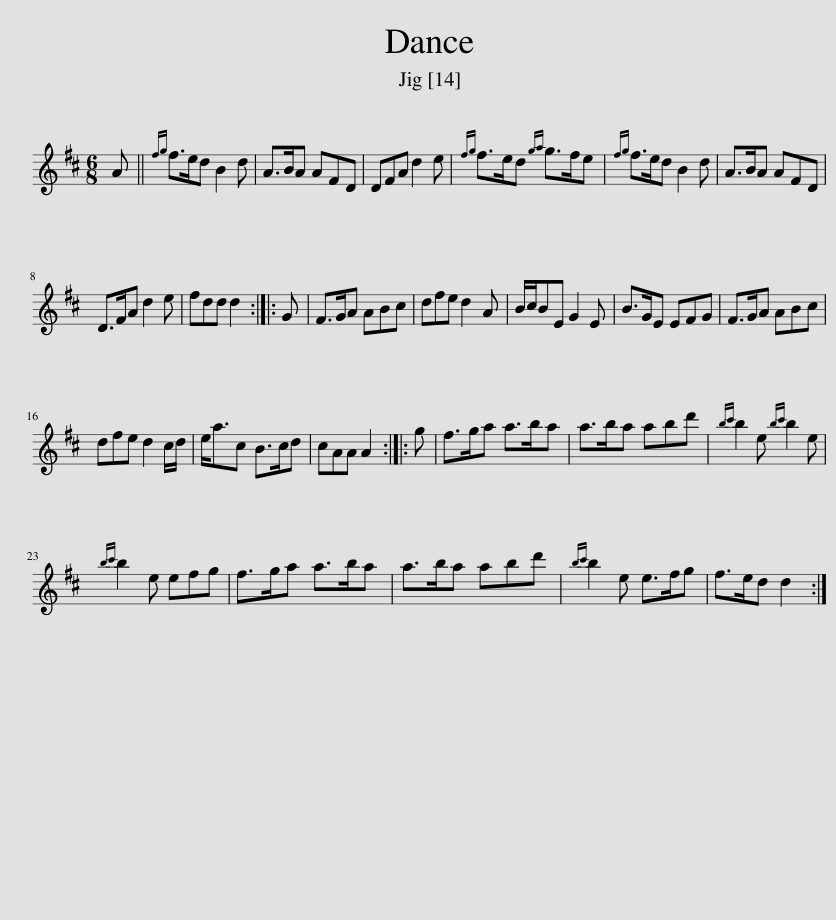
X:1
L:1/8
M:6/8
I:linebreak $
K:D
V:1 treble
V:1
 A ||{fg} f>ed B2 d | A>BA AFD | DFA d2 e |{fg} f>ed{ga} g>fe | %5
{fg} f>ed B2 d | A>BA AFD |$ D>FA d2 e | fdd d2 :: G | %10
 F>GA ABc | dfe d2 A | B/c/BE G2 E | B>GE EFG | F>GA ABc |$ %15
 dfe d2 c/d/ | e<ac B>cd | cAA A2 :: g | f>ga a>ba | %20
 a>ba abd' |{bc'} b2 e{bc'} b2 e |${bc'} b2 e efg | f>ga a>ba | a>ba abd' | %25
{bc'} b2 e e>fg | f>ed d2 :| %27
